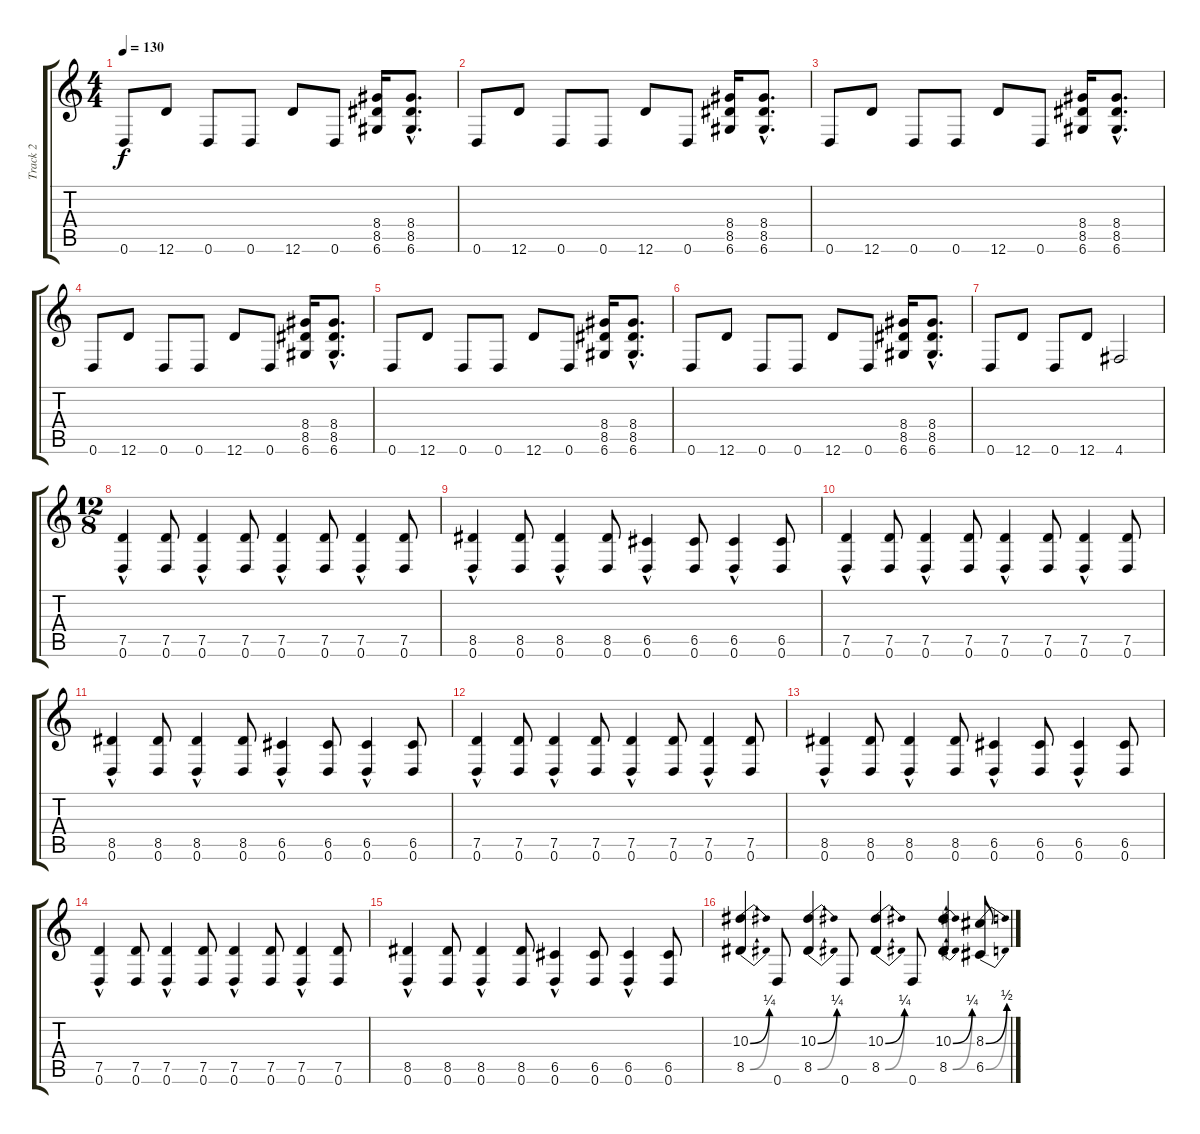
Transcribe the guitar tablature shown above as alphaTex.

\track ("Track 2" "Track 2") {instrument overdrivenguitar}
\staff {score tabs}
\tuning (D4 A3 F3 C3 G2 D2) {hide}
\ts (4 4)
\tempo 130
\clef g2
\ks c
0.6.8{dy f} 12.6.8 0.6.8 0.6.8 12.6.8 0.6.8 (8.4 8.5 6.6).16 (8.4{hac} 8.5{hac} 6.6{hac}).8{d} |
0.6.8 12.6.8 0.6.8 0.6.8 12.6.8 0.6.8 (8.4 8.5 6.6).16 (8.4{hac} 8.5{hac} 6.6{hac}).8{d} |
0.6.8 12.6.8 0.6.8 0.6.8 12.6.8 0.6.8 (8.4 8.5 6.6).16 (8.4{hac} 8.5{hac} 6.6{hac}).8{d} |
0.6.8 12.6.8 0.6.8 0.6.8 12.6.8 0.6.8 (8.4 8.5 6.6).16 (8.4{hac} 8.5{hac} 6.6{hac}).8{d} |
0.6.8 12.6.8 0.6.8 0.6.8 12.6.8 0.6.8 (8.4 8.5 6.6).16 (8.4{hac} 8.5{hac} 6.6{hac}).8{d} |
0.6.8 12.6.8 0.6.8 0.6.8 12.6.8 0.6.8 (8.4 8.5 6.6).16 (8.4{hac} 8.5{hac} 6.6{hac}).8{d} |
0.6.8 12.6.8 0.6.8 12.6.8 4.6.2 |
\ts (12 8)
(7.5 0.6{hac}).4 (7.5 0.6).8 (7.5 0.6{hac}).4 (7.5 0.6).8 (7.5 0.6{hac}).4 (7.5 0.6).8 (7.5 0.6{hac}).4 (7.5 0.6).8 |
(8.5 0.6{hac}).4 (8.5 0.6).8 (8.5 0.6{hac}).4 (8.5 0.6).8 (6.5 0.6{hac}).4 (6.5 0.6).8 (6.5 0.6{hac}).4 (6.5 0.6).8 |
(7.5 0.6{hac}).4 (7.5 0.6).8 (7.5 0.6{hac}).4 (7.5 0.6).8 (7.5 0.6{hac}).4 (7.5 0.6).8 (7.5 0.6{hac}).4 (7.5 0.6).8 |
(8.5 0.6{hac}).4 (8.5 0.6).8 (8.5 0.6{hac}).4 (8.5 0.6).8 (6.5 0.6{hac}).4 (6.5 0.6).8 (6.5 0.6{hac}).4 (6.5 0.6).8 |
(7.5 0.6{hac}).4 (7.5 0.6).8 (7.5 0.6{hac}).4 (7.5 0.6).8 (7.5 0.6{hac}).4 (7.5 0.6).8 (7.5 0.6{hac}).4 (7.5 0.6).8 |
(8.5 0.6{hac}).4 (8.5 0.6).8 (8.5 0.6{hac}).4 (8.5 0.6).8 (6.5 0.6{hac}).4 (6.5 0.6).8 (6.5 0.6{hac}).4 (6.5 0.6).8 |
(7.5 0.6{hac}).4 (7.5 0.6).8 (7.5 0.6{hac}).4 (7.5 0.6).8 (7.5 0.6{hac}).4 (7.5 0.6).8 (7.5 0.6{hac}).4 (7.5 0.6).8 |
(8.5 0.6{hac}).4 (8.5 0.6).8 (8.5 0.6{hac}).4 (8.5 0.6).8 (6.5 0.6{hac}).4 (6.5 0.6).8 (6.5 0.6{hac}).4 (6.5 0.6).8 |
(10.3{be (bend 0 0 60 1)} 8.5{be (bend 0 0 60 1)}).4 0.6.8 (10.3{be (bend 0 0 60 1)} 8.5{be (bend 0 0 60 1)}).4 0.6.8 (10.3{be (bend 0 0 60 1)} 8.5{be (bend 0 0 60 1)}).4 0.6.8 (10.3{be (bend 0 0 60 1)} 8.5{be (bend 0 0 60 1)}).4 (8.3{be (bend 0 0 60 2)} 6.5{be (bend 0 0 60 2)}).8
